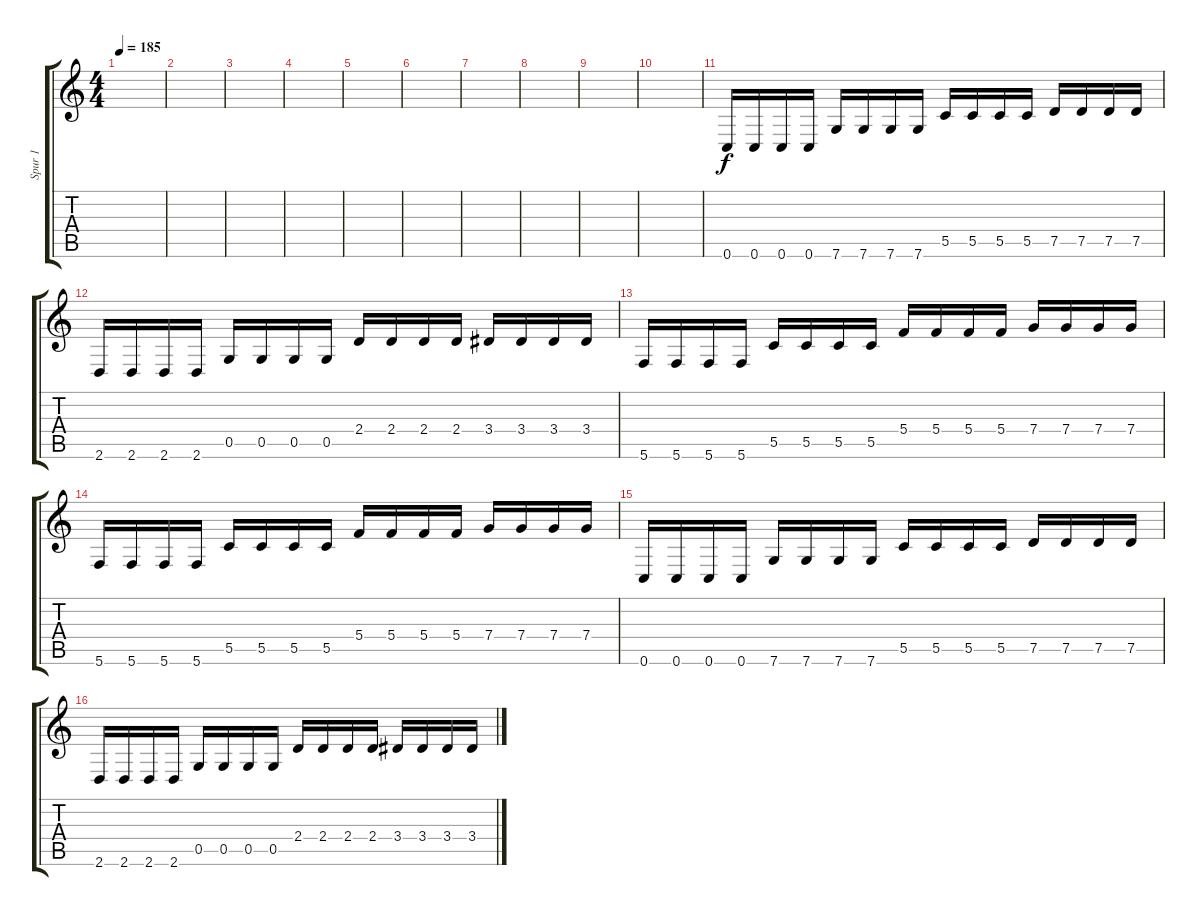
\track ("Spur 1" "Spur 1") {instrument overdrivenguitar}
\staff {score tabs}
\tuning (D4 A3 F3 C3 G2 C2) {hide}
\ts (4 4)
\tempo 185
\clef g2
\ks c
|
|
|
|
|
|
|
|
|
|
0.6.16 0.6.16 0.6.16 0.6.16 7.6.16 7.6.16 7.6.16 7.6.16 5.5.16 5.5.16 5.5.16 5.5.16 7.5.16 7.5.16 7.5.16 7.5.16 |
2.6.16 2.6.16 2.6.16 2.6.16 0.5.16 0.5.16 0.5.16 0.5.16 2.4.16 2.4.16 2.4.16 2.4.16 3.4.16 3.4.16 3.4.16 3.4.16 |
5.6.16 5.6.16 5.6.16 5.6.16 5.5.16 5.5.16 5.5.16 5.5.16 5.4.16 5.4.16 5.4.16 5.4.16 7.4.16 7.4.16 7.4.16 7.4.16 |
5.6.16 5.6.16 5.6.16 5.6.16 5.5.16 5.5.16 5.5.16 5.5.16 5.4.16 5.4.16 5.4.16 5.4.16 7.4.16 7.4.16 7.4.16 7.4.16 |
0.6.16 0.6.16 0.6.16 0.6.16 7.6.16 7.6.16 7.6.16 7.6.16 5.5.16 5.5.16 5.5.16 5.5.16 7.5.16 7.5.16 7.5.16 7.5.16 |
2.6.16 2.6.16 2.6.16 2.6.16 0.5.16 0.5.16 0.5.16 0.5.16 2.4.16 2.4.16 2.4.16 2.4.16 3.4.16 3.4.16 3.4.16 3.4.16
